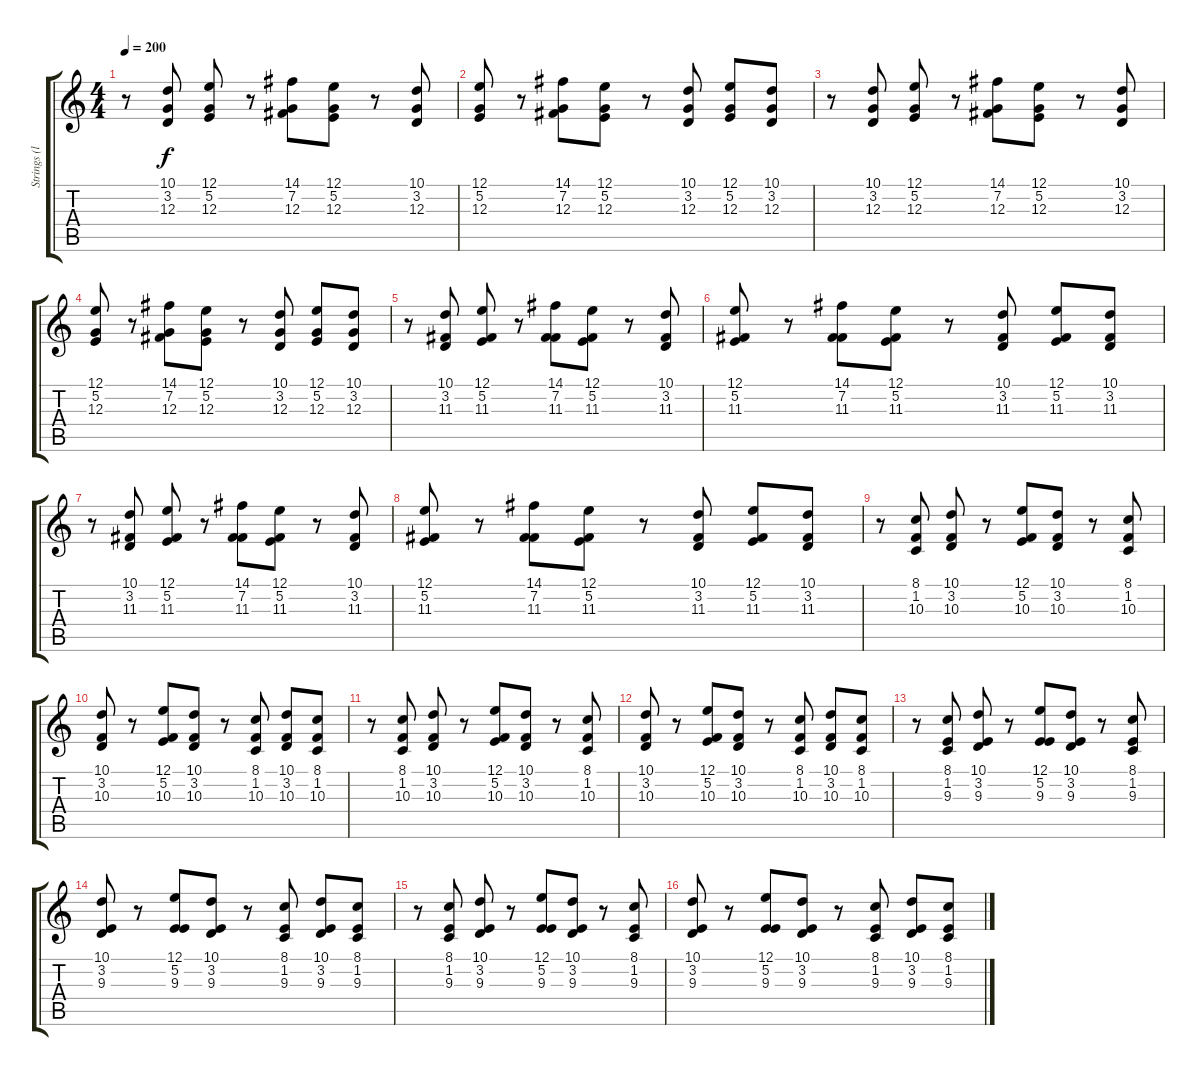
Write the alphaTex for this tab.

\track ("Strings (left)" "Strings (l") {instrument tremolostrings}
\staff {score tabs}
\tuning (E4 B3 G3 D3 A2 E2) {hide}
\ts (4 4)
\tempo 200
\clef g2
\ks c
r.8{dy f} (10.1 3.2 12.3).8 (12.1 5.2 12.3).8 r.8 (14.1 7.2 12.3).8 (12.1 5.2 12.3).8 r.8 (10.1 3.2 12.3).8 |
(12.1 5.2 12.3).8 r.8 (14.1 7.2 12.3).8 (12.1 5.2 12.3).8 r.8 (10.1 3.2 12.3).8 (12.1 5.2 12.3).8 (10.1 3.2 12.3).8 |
r.8 (10.1 3.2 12.3).8 (12.1 5.2 12.3).8 r.8 (14.1 7.2 12.3).8 (12.1 5.2 12.3).8 r.8 (10.1 3.2 12.3).8 |
(12.1 5.2 12.3).8 r.8 (14.1 7.2 12.3).8 (12.1 5.2 12.3).8 r.8 (10.1 3.2 12.3).8 (12.1 5.2 12.3).8 (10.1 3.2 12.3).8 |
r.8 (10.1 3.2 11.3).8 (12.1 5.2 11.3).8 r.8 (14.1 7.2 11.3).8 (12.1 5.2 11.3).8 r.8 (10.1 3.2 11.3).8 |
(12.1 5.2 11.3).8 r.8 (14.1 7.2 11.3).8 (12.1 5.2 11.3).8 r.8 (10.1 3.2 11.3).8 (12.1 5.2 11.3).8 (10.1 3.2 11.3).8 |
r.8 (10.1 3.2 11.3).8 (12.1 5.2 11.3).8 r.8 (14.1 7.2 11.3).8 (12.1 5.2 11.3).8 r.8 (10.1 3.2 11.3).8 |
(12.1 5.2 11.3).8 r.8 (14.1 7.2 11.3).8 (12.1 5.2 11.3).8 r.8 (10.1 3.2 11.3).8 (12.1 5.2 11.3).8 (10.1 3.2 11.3).8 |
r.8 (8.1 1.2 10.3).8 (10.1 3.2 10.3).8 r.8 (12.1 5.2 10.3).8 (10.1 3.2 10.3).8 r.8 (8.1 1.2 10.3).8 |
(10.1 3.2 10.3).8 r.8 (12.1 5.2 10.3).8 (10.1 3.2 10.3).8 r.8 (8.1 1.2 10.3).8 (10.1 3.2 10.3).8 (8.1 1.2 10.3).8 |
r.8 (8.1 1.2 10.3).8 (10.1 3.2 10.3).8 r.8 (12.1 5.2 10.3).8 (10.1 3.2 10.3).8 r.8 (8.1 1.2 10.3).8 |
(10.1 3.2 10.3).8 r.8 (12.1 5.2 10.3).8 (10.1 3.2 10.3).8 r.8 (8.1 1.2 10.3).8 (10.1 3.2 10.3).8 (8.1 1.2 10.3).8 |
r.8 (8.1 1.2 9.3).8 (10.1 3.2 9.3).8 r.8 (12.1 5.2 9.3).8 (10.1 3.2 9.3).8 r.8 (8.1 1.2 9.3).8 |
(10.1 3.2 9.3).8 r.8 (12.1 5.2 9.3).8 (10.1 3.2 9.3).8 r.8 (8.1 1.2 9.3).8 (10.1 3.2 9.3).8 (8.1 1.2 9.3).8 |
r.8 (8.1 1.2 9.3).8 (10.1 3.2 9.3).8 r.8 (12.1 5.2 9.3).8 (10.1 3.2 9.3).8 r.8 (8.1 1.2 9.3).8 |
(10.1 3.2 9.3).8 r.8 (12.1 5.2 9.3).8 (10.1 3.2 9.3).8 r.8 (8.1 1.2 9.3).8 (10.1 3.2 9.3).8 (8.1 1.2 9.3).8
